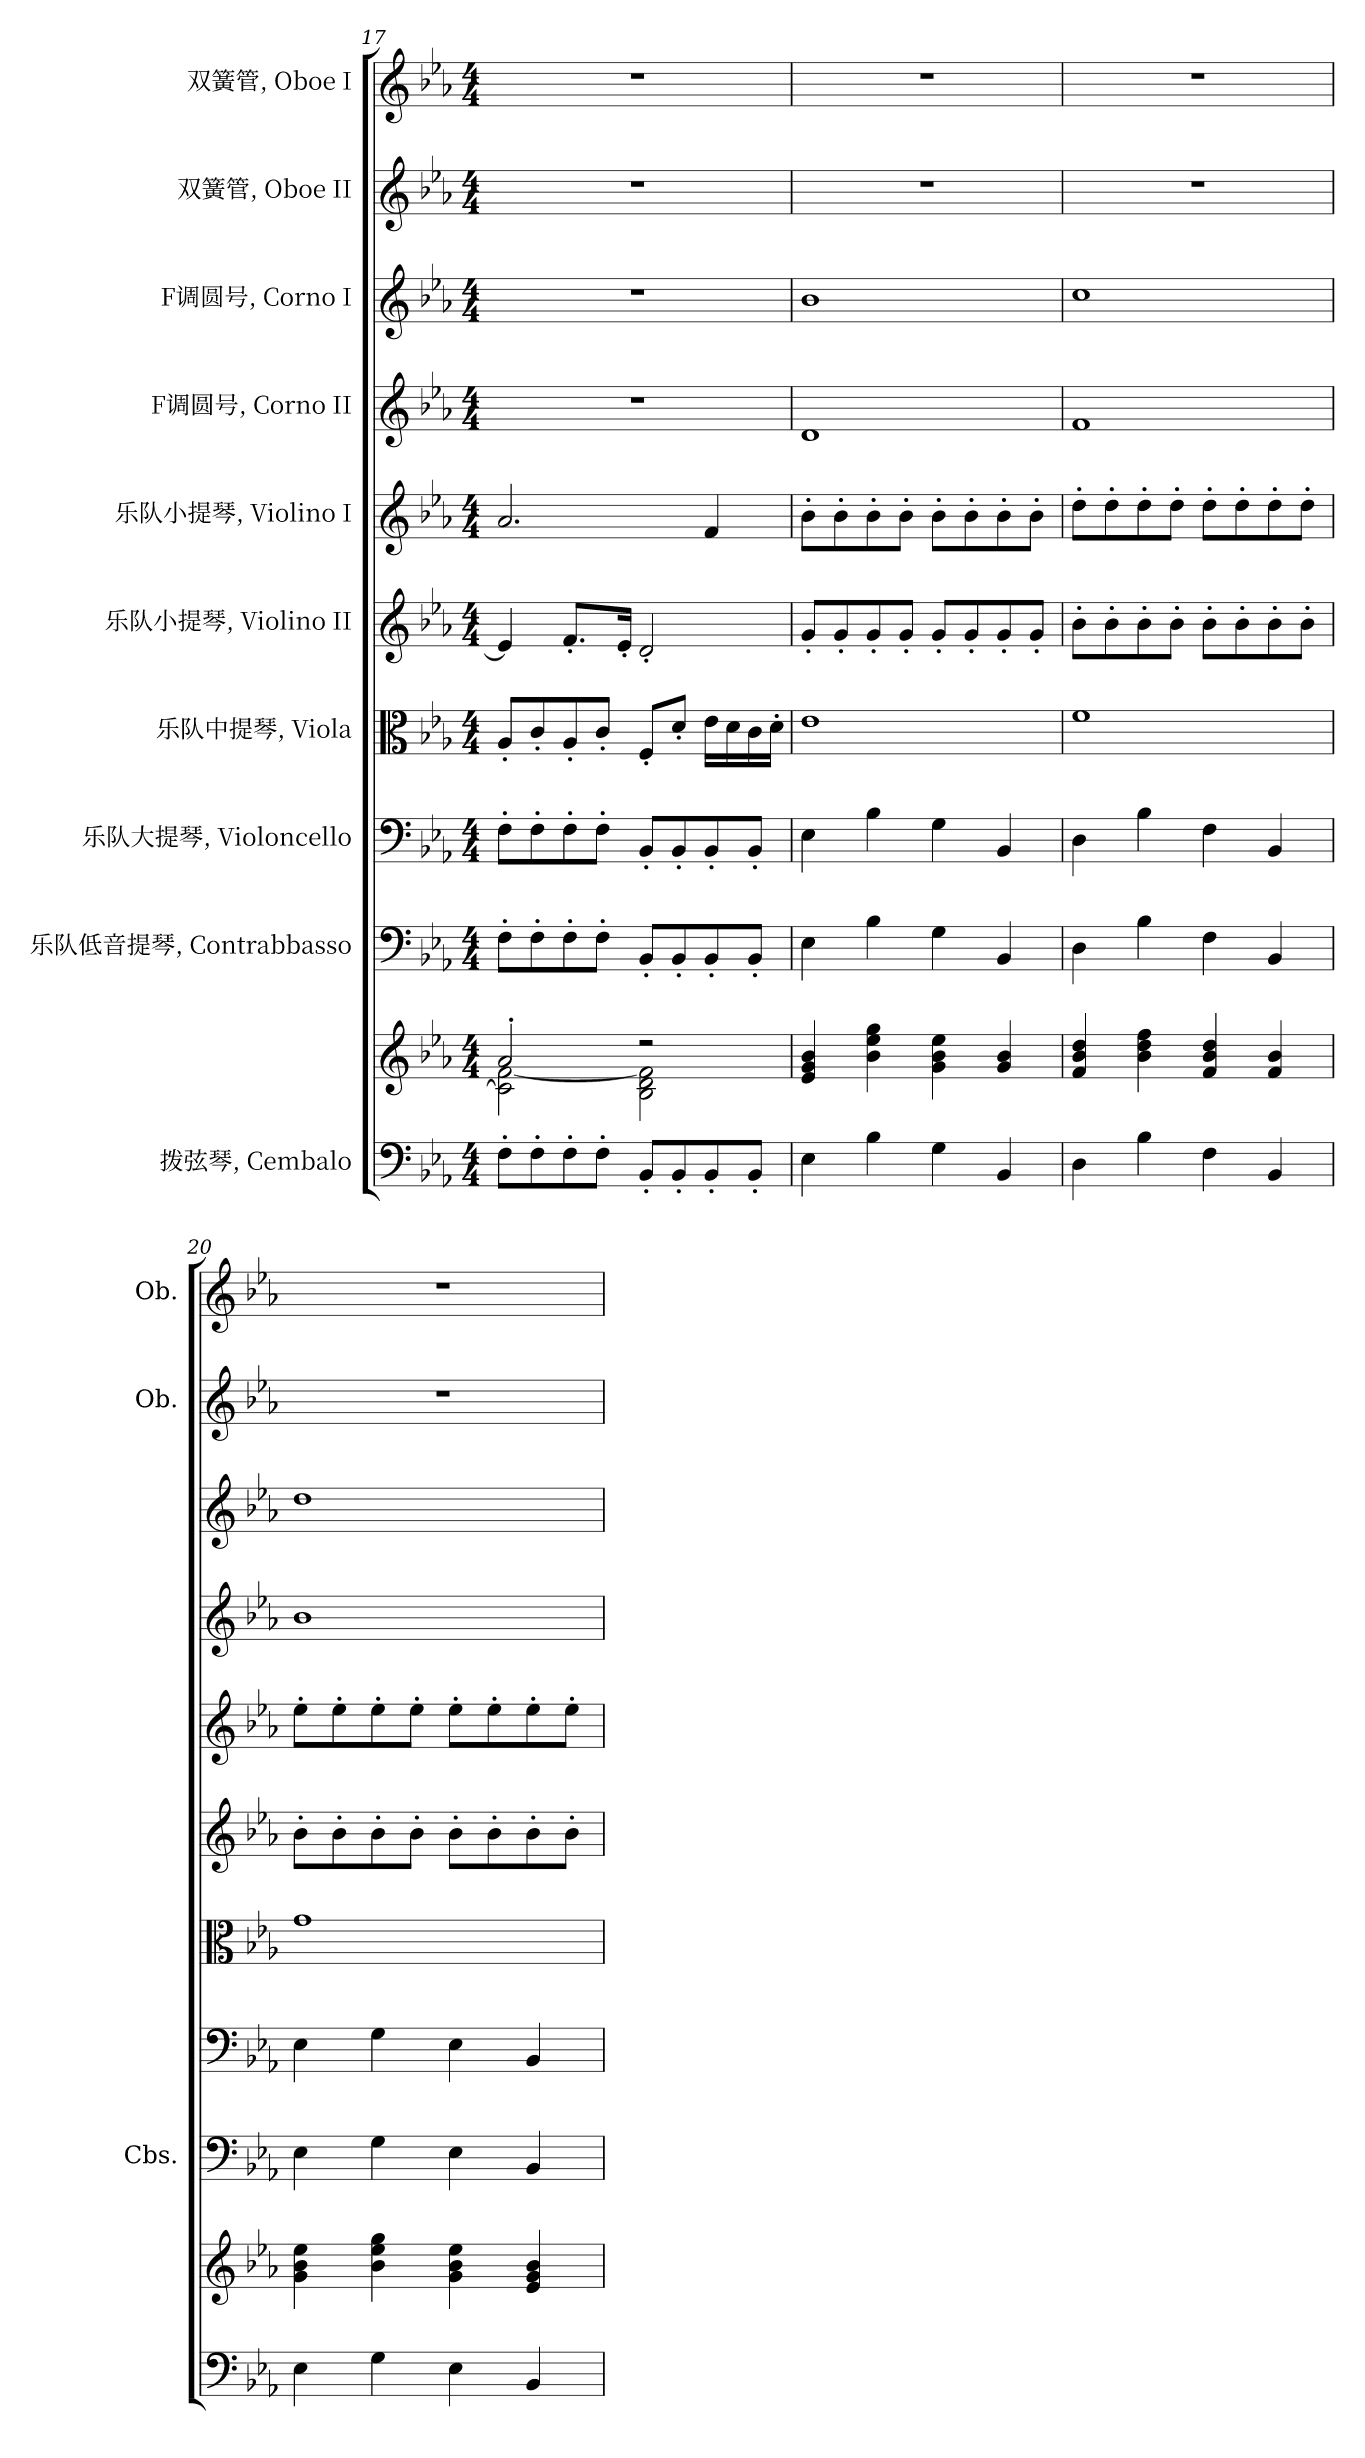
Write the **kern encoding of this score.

**kern	**kern	**kern	**kern	**kern	**kern	**kern	**kern	**kern	**kern	**kern
*part10	*part10	*part9	*part8	*part7	*part6	*part5	*part4	*part3	*part2	*part1
*staff11	*staff10	*staff9	*staff8	*staff7	*staff6	*staff5	*staff4	*staff3	*staff2	*staff1
*I"拨弦琴, Cembalo	*	*I"乐队低音提琴, Contrabbasso	*I"乐队大提琴, Violoncello	*I"乐队中提琴, Viola	*I"乐队小提琴, Violino II	*I"乐队小提琴, Violino I	*I"F调圆号, Corno II	*I"F调圆号, Corno I	*I"双簧管, Oboe II	*I"双簧管, Oboe I
*	*	*I'Cbs.	*	*	*	*	*	*	*I'Ob.	*I'Ob.
*clefF4	*clefG2	*clefF4	*clefF4	*clefC3	*clefG2	*clefG2	*clefG2	*clefG2	*clefG2	*clefG2
*	*	*ITrd7c12	*	*	*	*	*ITrd4c7	*ITrd4c7	*	*
*k[b-e-a-]	*k[b-e-a-]	*k[b-e-a-]	*k[b-e-a-]	*k[b-e-a-]	*k[b-e-a-]	*k[b-e-a-]	*k[b-e-a-d-]	*k[b-e-a-d-]	*k[b-e-a-]	*k[b-e-a-]
*M4/4	*M4/4	*M4/4	*M4/4	*M4/4	*M4/4	*M4/4	*M4/4	*M4/4	*M4/4	*M4/4
=17	=17	=17	=17	=17	=17	=17	=17	=17	=17	=17
*	*^	*	*	*	*	*	*	*	*	*
8F'\L	2a-'/	2c\] [2f\	8FF'\L	8F'\L	8A-'/L	4e-/]	2.a-/	1r	1r	1r	1r
8F'\	.	.	8FF'\	8F'\	8c'/	.	.	.	.	.	.
8F'\	.	.	8FF'\	8F'\	8A-'/	8.f'/L	.	.	.	.	.
8F'\J	.	.	8FF'\J	8F'\J	8c'/J	.	.	.	.	.	.
.	.	.	.	.	.	16e-'/Jk	.	.	.	.	.
8BB-'/L	2r	2B-\ 2d\ 2f\]	8BBB-'/L	8BB-'/L	8F'/L	2d'/	.	.	.	.	.
8BB-'/	.	.	8BBB-'/	8BB-'/	8d'/J	.	.	.	.	.	.
8BB-'/	.	.	8BBB-'/	8BB-'/	16e-\LL	.	4f/	.	.	.	.
.	.	.	.	.	16d\	.	.	.	.	.	.
8BB-'/J	.	.	8BBB-'/J	8BB-'/J	16c\	.	.	.	.	.	.
.	.	.	.	.	16d'\JJ	.	.	.	.	.	.
*	*v	*v	*	*	*	*	*	*	*	*	*
=18	=18	=18	=18	=18	=18	=18	=18	=18	=18	=18
4E-\	4e-/ 4g/ 4b-/	4EE-\	4E-\	1e-	8g'/L	8b-'\L	1G	1e-	1r	1r
.	.	.	.	.	8g'/	8b-'\	.	.	.	.
4B-\	4b-\ 4ee-\ 4gg\	4BB-\	4B-\	.	8g'/	8b-'\	.	.	.	.
.	.	.	.	.	8g'/J	8b-'\J	.	.	.	.
4G\	4g\ 4b-\ 4ee-\	4GG\	4G\	.	8g'/L	8b-'\L	.	.	.	.
.	.	.	.	.	8g'/	8b-'\	.	.	.	.
4BB-/	4g/ 4b-/	4BBB-/	4BB-/	.	8g'/	8b-'\	.	.	.	.
.	.	.	.	.	8g'/J	8b-'\J	.	.	.	.
!!LO:PB:g=z
=19	=19	=19	=19	=19	=19	=19	=19	=19	=19	=19
4D\	4f/ 4b-/ 4dd/	4DD\	4D\	1f	8b-'\L	8dd'\L	1B-	1f	1r	1r
.	.	.	.	.	8b-'\	8dd'\	.	.	.	.
4B-\	4b-\ 4dd\ 4ff\	4BB-\	4B-\	.	8b-'\	8dd'\	.	.	.	.
.	.	.	.	.	8b-'\J	8dd'\J	.	.	.	.
4F\	4f/ 4b-/ 4dd/	4FF\	4F\	.	8b-'\L	8dd'\L	.	.	.	.
.	.	.	.	.	8b-'\	8dd'\	.	.	.	.
4BB-/	4f/ 4b-/	4BBB-/	4BB-/	.	8b-'\	8dd'\	.	.	.	.
.	.	.	.	.	8b-'\J	8dd'\J	.	.	.	.
=20	=20	=20	=20	=20	=20	=20	=20	=20	=20	=20
4E-\	4g\ 4b-\ 4ee-\	4EE-\	4E-\	1g	8b-'\L	8ee-'\L	1e-	1g	1r	1r
.	.	.	.	.	8b-'\	8ee-'\	.	.	.	.
4G\	4b-\ 4ee-\ 4gg\	4GG\	4G\	.	8b-'\	8ee-'\	.	.	.	.
.	.	.	.	.	8b-'\J	8ee-'\J	.	.	.	.
4E-\	4g\ 4b-\ 4ee-\	4EE-\	4E-\	.	8b-'\L	8ee-'\L	.	.	.	.
.	.	.	.	.	8b-'\	8ee-'\	.	.	.	.
4BB-/	4e-/ 4g/ 4b-/	4BBB-/	4BB-/	.	8b-'\	8ee-'\	.	.	.	.
.	.	.	.	.	8b-'\J	8ee-'\J	.	.	.	.
=	=	=	=	=	=	=	=	=	=	=
*-	*-	*-	*-	*-	*-	*-	*-	*-	*-	*-
